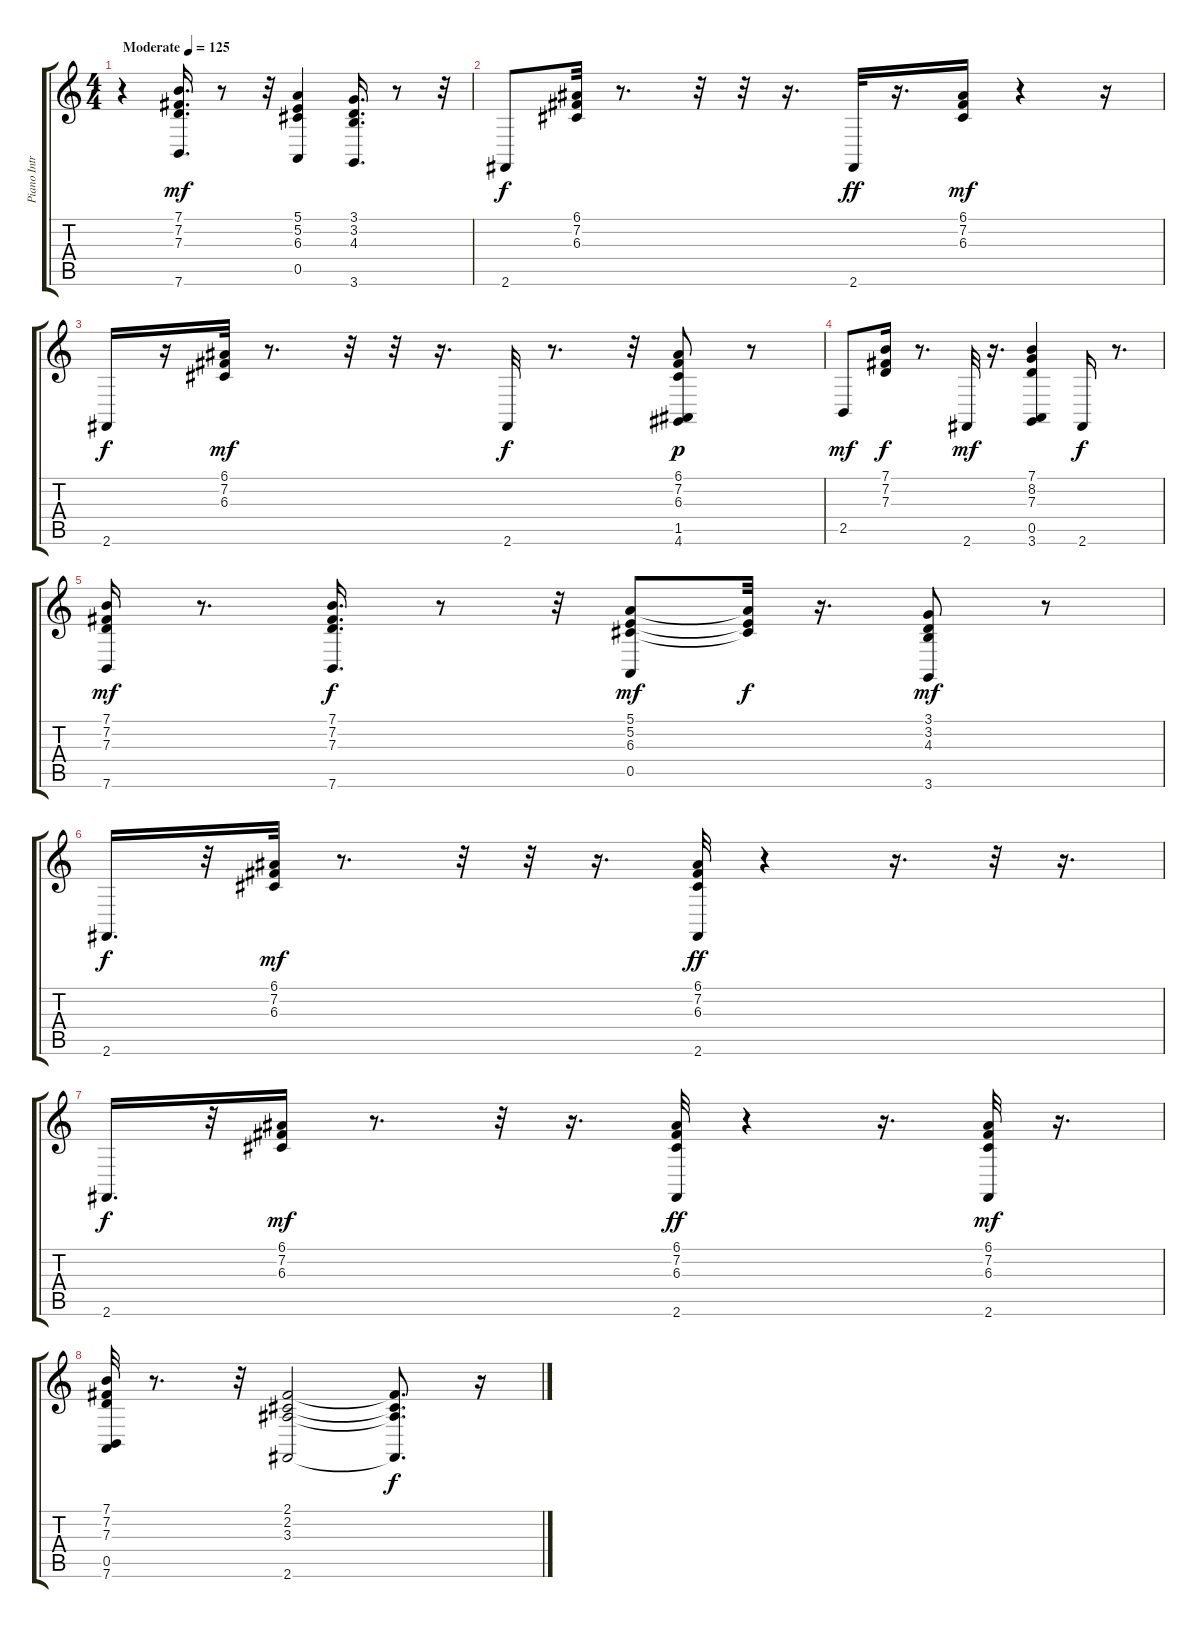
\track ("Piano Intro and Clean Guitar" "Piano Intr") {instrument acousticgrandpiano}
\staff {score tabs}
\tuning (E4 B3 G3 D3 A2 E2) {hide}
\ts (4 4)
\tempo (125 "Moderate")
\clef g2
\ks c
r.4{dy mf instrument acousticgrandpiano} (7.1 7.2 7.3 7.6).16{d} r.8 r.32 (5.1 5.2 6.3 0.5).4 (3.1 3.2 4.3 3.6).16{d} r.8 r.32 |
2.6.8{dy f} (6.1 7.2 6.3).32 r.8{d} r.32 r.32 r.16{d} 2.6.32{dy ff} r.16{d} (6.1 7.2 6.3).16{dy mf} r.4 r.16 |
2.6.16{dy f} r.16 (6.1 7.2 6.3).32{dy mf} r.8{d} r.32 r.32 r.16{d} 2.6.32{dy f} r.8{d} r.32 (6.1 7.2 6.3 1.5 4.6).8{dy p} r.8 |
2.5.8{dy mf} (7.1 7.2 7.3).16{dy f} r.8{d} 2.6.32{dy mf} r.16{d} (7.1 8.2 7.3 0.5 3.6).4 2.6.16{dy f} r.8{d} |
(7.1 7.2 7.3 7.6).16{dy mf} r.8{d} (7.1 7.2 7.3 7.6).16{d dy f} r.8 r.32 (5.1 5.2 6.3 0.5).8{dy mf} (5.1{t} 5.2{t} 6.3{t}).32{dy f} r.16{d} (3.1 3.2 4.3 3.6).8{dy mf} r.8 |
2.6.16{d dy f} r.32 (6.1 7.2 6.3).32{dy mf} r.8{d} r.32 r.32 r.16{d} (6.1 7.2 6.3 2.6).32{dy ff} r.4 r.16{d} r.32 r.16{d} |
2.6.16{d dy f} r.32 (6.1 7.2 6.3).16{dy mf} r.8{d} r.32 r.16{d} (6.1 7.2 6.3 2.6).32{dy ff} r.4 r.16{d} (6.1 7.2 6.3 2.6).32{dy mf} r.16{d} |
(7.1 7.2 7.3 0.5 7.6).32 r.8{d} r.32 (2.1 2.2 3.3 2.6).2 (2.1{t} 2.2{t} 3.3{t} 2.6{t}).8{d dy f} r.16
